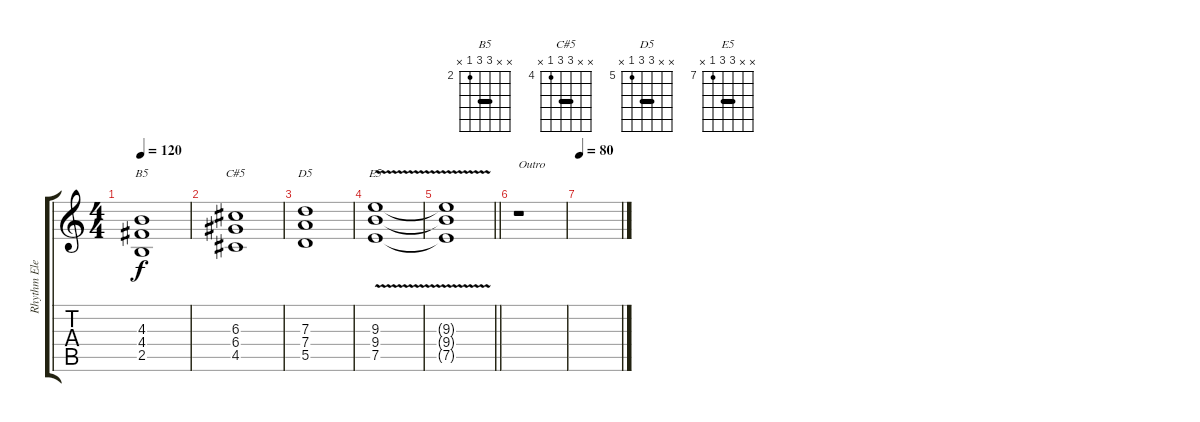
\track ("Rhythm Elect" "Rhythm Ele") {instrument distortionguitar}
\staff {score tabs}
\tuning (E4 B3 G3 D3 A2 E2) {hide}
\chord ("B5" x x 4 4 2 x) {firstfret 2 barre 4}
\chord ("C#5" x x 6 6 4 x) {firstfret 4 barre 6}
\chord ("D5" x x 7 7 5 x) {firstfret 5 barre 7}
\chord ("E5" x x 9 9 7 x) {firstfret 7 barre 9}
\ts (4 4)
\tempo 120
\clef g2
\ks c
(4.3 4.4 2.5).1{ch "B5" dy f} |
(6.3 6.4 4.5).1{ch "C#5"} |
(7.3 7.4 5.5).1{ch "D5"} |
(9.3{v} 9.4{v} 7.5{v}).1{ch "E5"} |
\barLineRight lightlight
(9.3{v t} 9.4{v t} 7.5{v t}).1 |
r.1{txt "Outro"} |
\tempo 80
